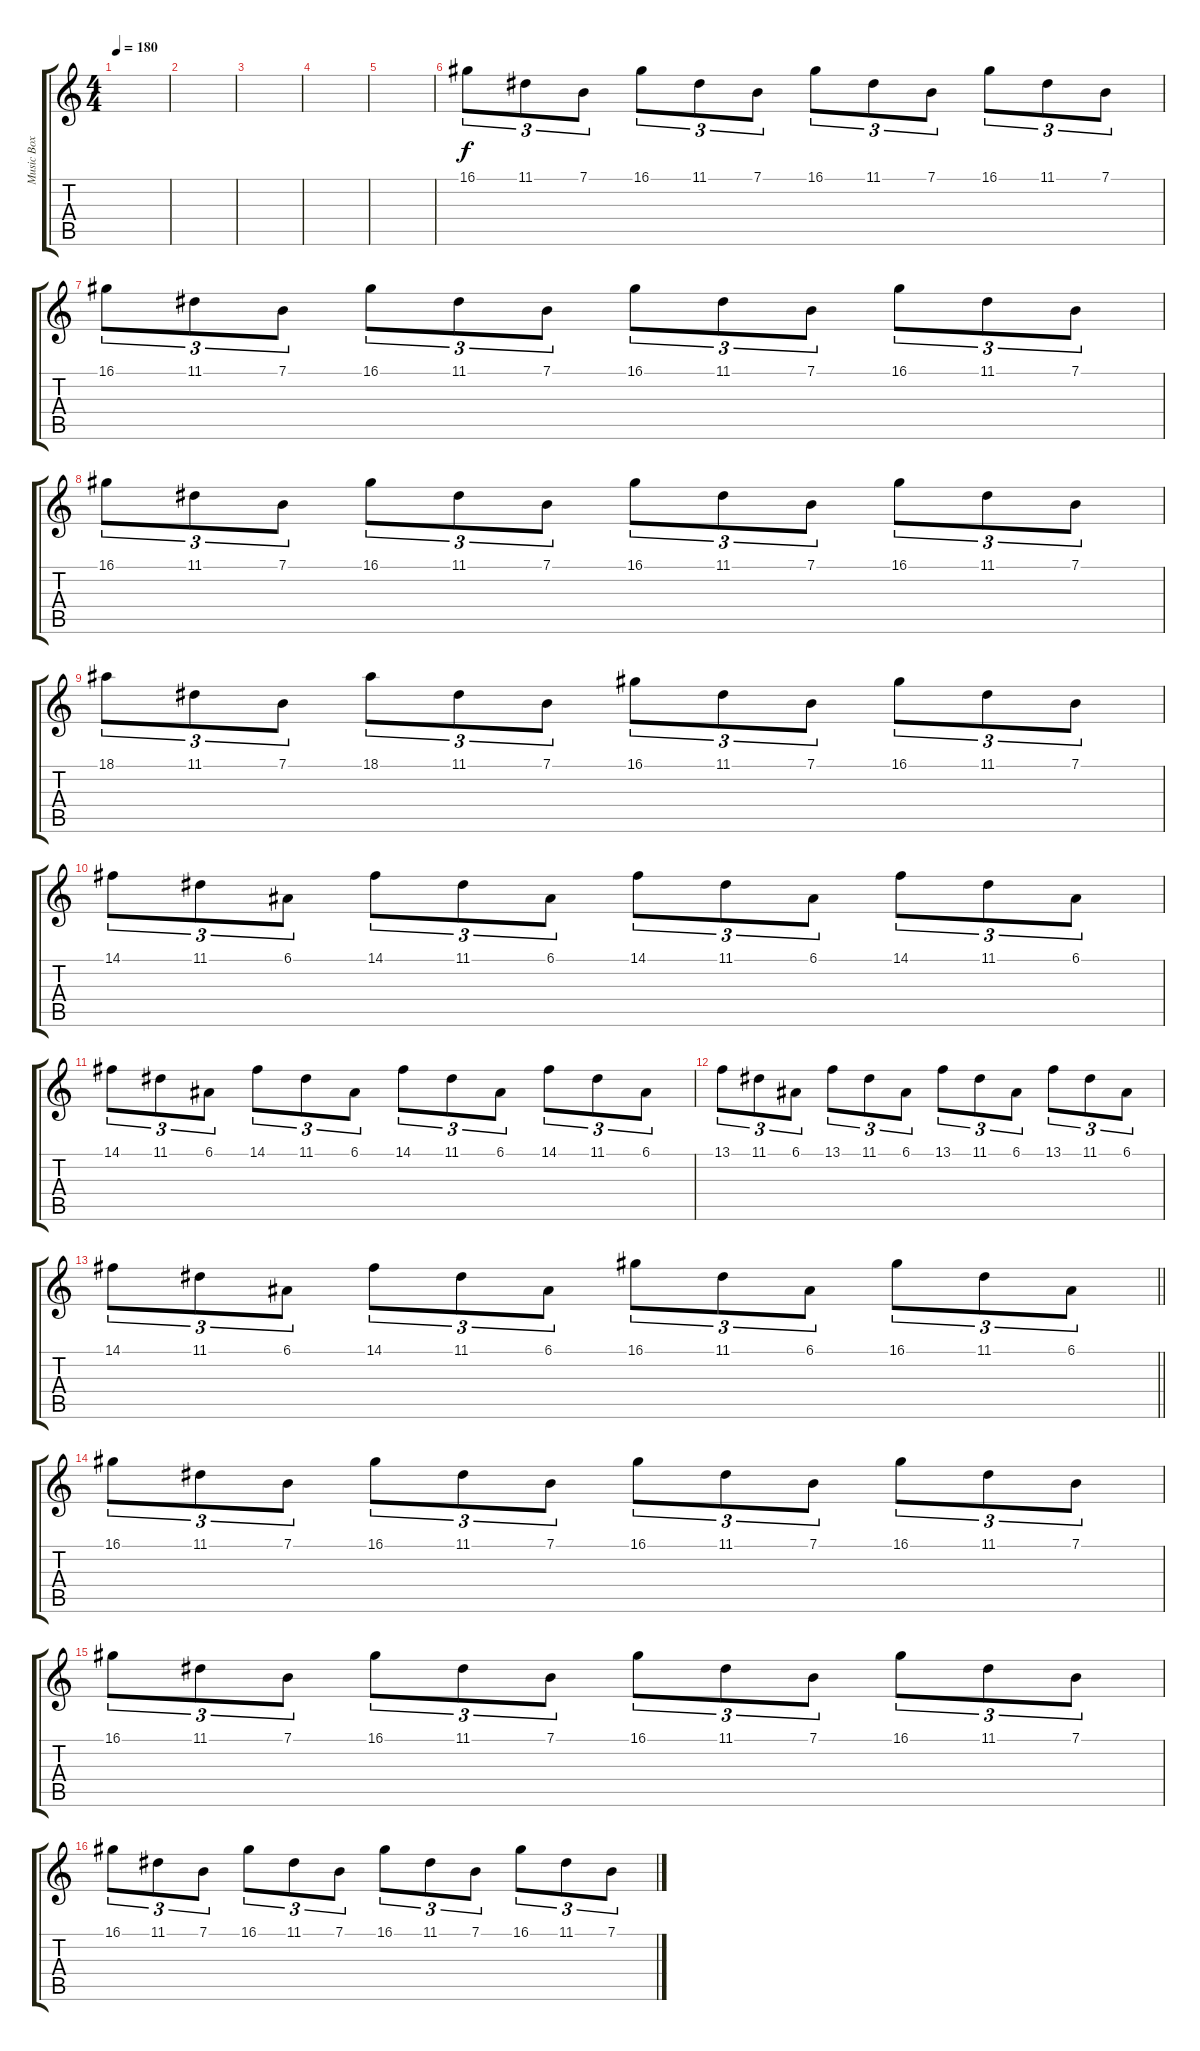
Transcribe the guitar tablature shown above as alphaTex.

\track ("Music Box" "Music Box") {instrument musicbox}
\staff {score tabs}
\tuning (E4 B3 G3 D3 A2 E2) {hide}
\ts (4 4)
\tempo 180
\clef g2
\ks c
|
|
|
|
|
16.1.8{tu (3 2)} 11.1.8{tu (3 2)} 7.1.8{tu (3 2)} 16.1.8{tu (3 2)} 11.1.8{tu (3 2)} 7.1.8{tu (3 2)} 16.1.8{tu (3 2)} 11.1.8{tu (3 2)} 7.1.8{tu (3 2)} 16.1.8{tu (3 2)} 11.1.8{tu (3 2)} 7.1.8{tu (3 2)} |
16.1.8{tu (3 2)} 11.1.8{tu (3 2)} 7.1.8{tu (3 2)} 16.1.8{tu (3 2)} 11.1.8{tu (3 2)} 7.1.8{tu (3 2)} 16.1.8{tu (3 2)} 11.1.8{tu (3 2)} 7.1.8{tu (3 2)} 16.1.8{tu (3 2)} 11.1.8{tu (3 2)} 7.1.8{tu (3 2)} |
16.1.8{tu (3 2)} 11.1.8{tu (3 2)} 7.1.8{tu (3 2)} 16.1.8{tu (3 2)} 11.1.8{tu (3 2)} 7.1.8{tu (3 2)} 16.1.8{tu (3 2)} 11.1.8{tu (3 2)} 7.1.8{tu (3 2)} 16.1.8{tu (3 2)} 11.1.8{tu (3 2)} 7.1.8{tu (3 2)} |
18.1.8{tu (3 2)} 11.1.8{tu (3 2)} 7.1.8{tu (3 2)} 18.1.8{tu (3 2)} 11.1.8{tu (3 2)} 7.1.8{tu (3 2)} 16.1.8{tu (3 2)} 11.1.8{tu (3 2)} 7.1.8{tu (3 2)} 16.1.8{tu (3 2)} 11.1.8{tu (3 2)} 7.1.8{tu (3 2)} |
14.1.8{tu (3 2)} 11.1.8{tu (3 2)} 6.1.8{tu (3 2)} 14.1.8{tu (3 2)} 11.1.8{tu (3 2)} 6.1.8{tu (3 2)} 14.1.8{tu (3 2)} 11.1.8{tu (3 2)} 6.1.8{tu (3 2)} 14.1.8{tu (3 2)} 11.1.8{tu (3 2)} 6.1.8{tu (3 2)} |
14.1.8{tu (3 2)} 11.1.8{tu (3 2)} 6.1.8{tu (3 2)} 14.1.8{tu (3 2)} 11.1.8{tu (3 2)} 6.1.8{tu (3 2)} 14.1.8{tu (3 2)} 11.1.8{tu (3 2)} 6.1.8{tu (3 2)} 14.1.8{tu (3 2)} 11.1.8{tu (3 2)} 6.1.8{tu (3 2)} |
13.1.8{tu (3 2)} 11.1.8{tu (3 2)} 6.1.8{tu (3 2)} 13.1.8{tu (3 2)} 11.1.8{tu (3 2)} 6.1.8{tu (3 2)} 13.1.8{tu (3 2)} 11.1.8{tu (3 2)} 6.1.8{tu (3 2)} 13.1.8{tu (3 2)} 11.1.8{tu (3 2)} 6.1.8{tu (3 2)} |
\barLineRight lightlight
14.1.8{tu (3 2)} 11.1.8{tu (3 2)} 6.1.8{tu (3 2)} 14.1.8{tu (3 2)} 11.1.8{tu (3 2)} 6.1.8{tu (3 2)} 16.1.8{tu (3 2)} 11.1.8{tu (3 2)} 6.1.8{tu (3 2)} 16.1.8{tu (3 2)} 11.1.8{tu (3 2)} 6.1.8{tu (3 2)} |
16.1.8{tu (3 2)} 11.1.8{tu (3 2)} 7.1.8{tu (3 2)} 16.1.8{tu (3 2)} 11.1.8{tu (3 2)} 7.1.8{tu (3 2)} 16.1.8{tu (3 2)} 11.1.8{tu (3 2)} 7.1.8{tu (3 2)} 16.1.8{tu (3 2)} 11.1.8{tu (3 2)} 7.1.8{tu (3 2)} |
16.1.8{tu (3 2)} 11.1.8{tu (3 2)} 7.1.8{tu (3 2)} 16.1.8{tu (3 2)} 11.1.8{tu (3 2)} 7.1.8{tu (3 2)} 16.1.8{tu (3 2)} 11.1.8{tu (3 2)} 7.1.8{tu (3 2)} 16.1.8{tu (3 2)} 11.1.8{tu (3 2)} 7.1.8{tu (3 2)} |
16.1.8{tu (3 2)} 11.1.8{tu (3 2)} 7.1.8{tu (3 2)} 16.1.8{tu (3 2)} 11.1.8{tu (3 2)} 7.1.8{tu (3 2)} 16.1.8{tu (3 2)} 11.1.8{tu (3 2)} 7.1.8{tu (3 2)} 16.1.8{tu (3 2)} 11.1.8{tu (3 2)} 7.1.8{tu (3 2)}
